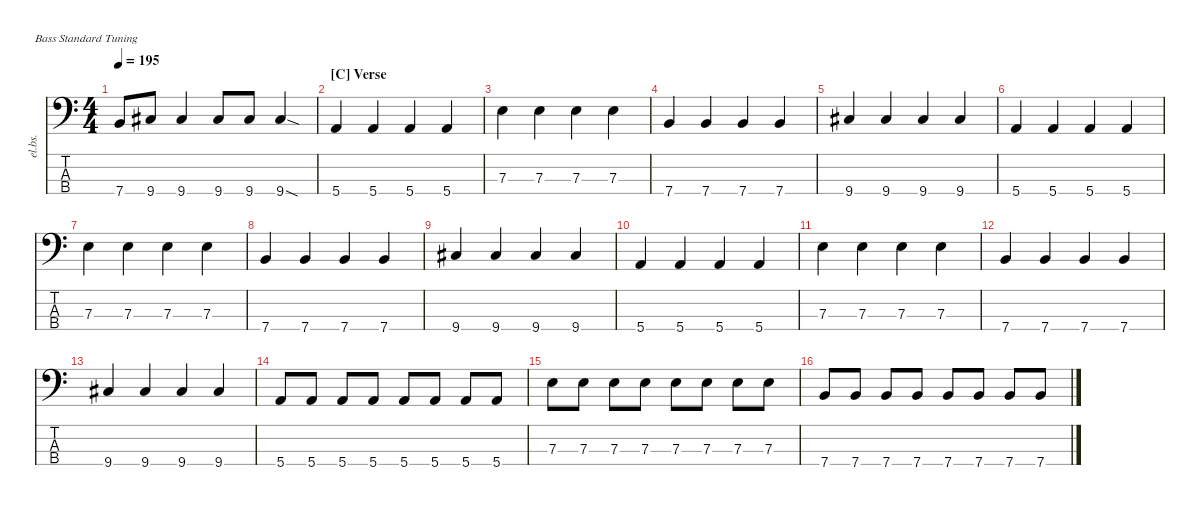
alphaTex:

\defaultSystemsLayout 4
\hideDynamics
\bracketExtendMode nobrackets
\track ("Electric Bass" "el.bs.") {mute instrument electricbassfinger}
\staff {score tabs}
\tuning (G2 D2 A1 E1)
\ts (4 4)
\tempo 195
\clef f4
\ks c
7.4{t}.8{dy mf beam Up} 9.4{acc #}.8{beam Up} 9.4{acc #}.4{beam Up} 9.4{acc #}.8{beam Up} 9.4{acc #}.8{beam Up} 9.4{sod acc #}.4{beam Up} |
\section ("C" "Verse")
5.4.4{beam Up} 5.4.4{beam Up} 5.4.4{beam Up} 5.4.4{beam Up} |
7.3.4{beam Down} 7.3.4{beam Down} 7.3.4{beam Down} 7.3.4{beam Down} |
7.4.4{beam Up} 7.4.4{beam Up} 7.4.4{beam Up} 7.4.4{beam Up} |
9.4{acc #}.4{beam Up} 9.4{acc #}.4{beam Up} 9.4{acc #}.4{beam Up} 9.4{acc #}.4{beam Up} |
5.4.4{beam Up} 5.4.4{beam Up} 5.4.4{beam Up} 5.4.4{beam Up} |
7.3.4{beam Down} 7.3.4{beam Down} 7.3.4{beam Down} 7.3.4{beam Down} |
7.4.4{beam Up} 7.4.4{beam Up} 7.4.4{beam Up} 7.4.4{beam Up} |
9.4{acc #}.4{beam Up} 9.4{acc #}.4{beam Up} 9.4{acc #}.4{beam Up} 9.4{acc #}.4{beam Up} |
5.4.4{beam Up} 5.4.4{beam Up} 5.4.4{beam Up} 5.4.4{beam Up} |
7.3.4{beam Down} 7.3.4{beam Down} 7.3.4{beam Down} 7.3.4{beam Down} |
7.4.4{beam Up} 7.4.4{beam Up} 7.4.4{beam Up} 7.4.4{beam Up} |
9.4{acc #}.4{beam Up} 9.4{acc #}.4{beam Up} 9.4{acc #}.4{beam Up} 9.4{acc #}.4{beam Up} |
5.4.8{beam Up} 5.4.8{beam Up} 5.4.8{beam Up} 5.4.8{beam Up} 5.4.8{beam Up} 5.4.8{beam Up} 5.4.8{beam Up} 5.4.8{beam Up} |
7.3.8{beam Down} 7.3.8{beam Down} 7.3.8{beam Down} 7.3.8{beam Down} 7.3.8{beam Down} 7.3.8{beam Down} 7.3.8{beam Down} 7.3.8{beam Down} |
7.4.8{beam Up} 7.4.8{beam Up} 7.4.8{beam Up} 7.4.8{beam Up} 7.4.8{beam Up} 7.4.8{beam Up} 7.4.8{beam Up} 7.4.8{beam Up}
